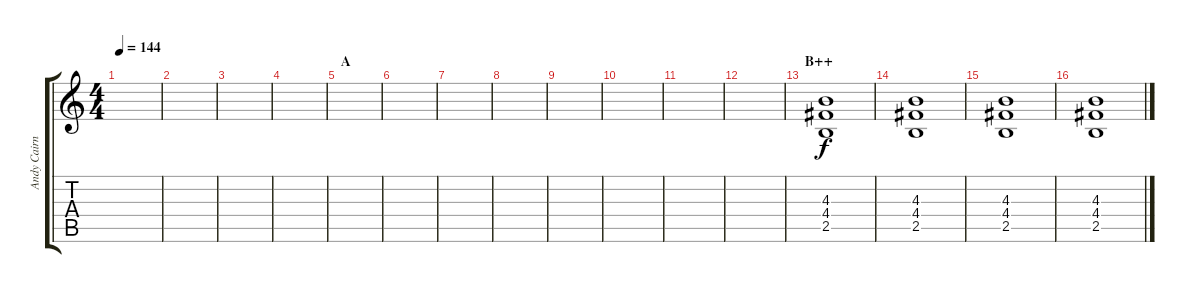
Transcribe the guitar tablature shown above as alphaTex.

\track ("Andy Cairns" "Andy Cairn") {instrument distortionguitar}
\staff {score tabs}
\tuning (E4 B3 G3 D3 A2 E2) {hide}
\ts (4 4)
\tempo 144
\clef g2
\ks c
|
|
|
|
\section ("" "A")
|
|
|
|
|
|
|
|
\section ("" "B++")
(4.3 4.4 2.5).1 |
(4.3 4.4 2.5).1 |
(4.3 4.4 2.5).1 |
(4.3 4.4 2.5).1
